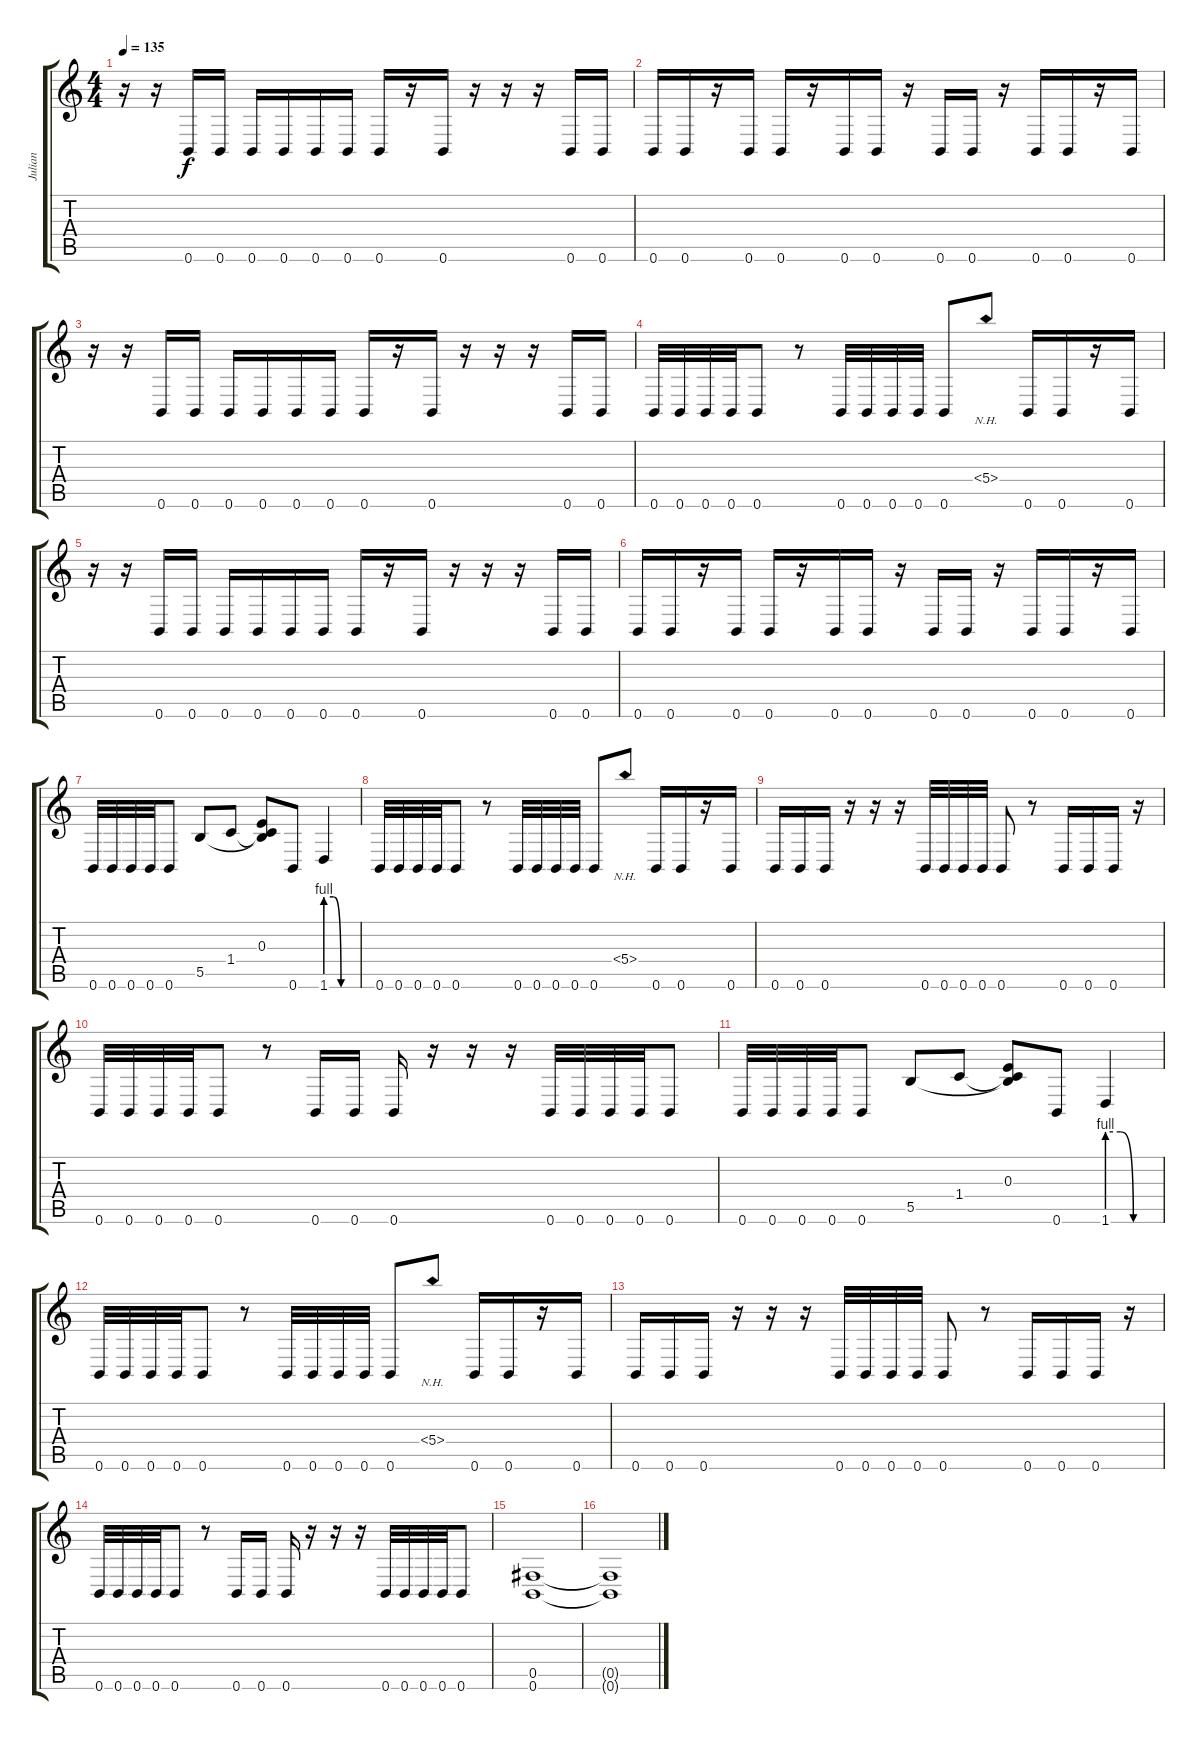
\track ("Julian" "Julian") {instrument overdrivenguitar}
\staff {score tabs}
\tuning (Db4 Ab3 E3 B2 Gb2 B1) {hide}
\ts (4 4)
\tempo 135
\clef g2
\ks c
r.16{dy f} r.16 0.6.16 0.6.16 0.6.16 0.6.16 0.6.16 0.6.16 0.6.16 r.16 0.6.16 r.16 r.16 r.16 0.6.16 0.6.16 |
0.6.16 0.6.16 r.16 0.6.16 0.6.16 r.16 0.6.16 0.6.16 r.16 0.6.16 0.6.16 r.16 0.6.16 0.6.16 r.16 0.6.16 |
r.16 r.16 0.6.16 0.6.16 0.6.16 0.6.16 0.6.16 0.6.16 0.6.16 r.16 0.6.16 r.16 r.16 r.16 0.6.16 0.6.16 |
0.6.32 0.6.32 0.6.32 0.6.32 0.6.8 r.8 0.6.32 0.6.32 0.6.32 0.6.32 0.6.8 5.4{nh}.8 0.6.16 0.6.16 r.16 0.6.16 |
r.16 r.16 0.6.16 0.6.16 0.6.16 0.6.16 0.6.16 0.6.16 0.6.16 r.16 0.6.16 r.16 r.16 r.16 0.6.16 0.6.16 |
0.6.16 0.6.16 r.16 0.6.16 0.6.16 r.16 0.6.16 0.6.16 r.16 0.6.16 0.6.16 r.16 0.6.16 0.6.16 r.16 0.6.16 |
0.6.32 0.6.32 0.6.32 0.6.32 0.6.8 5.5.8 1.4.8 (0.3 1.4{t} 5.5{t}).8 0.6.8 1.6{be (custom 0 4 15 4 30 0 60 0)}.4 |
0.6.32 0.6.32 0.6.32 0.6.32 0.6.8 r.8 0.6.32 0.6.32 0.6.32 0.6.32 0.6.8 5.4{nh}.8 0.6.16 0.6.16 r.16 0.6.16 |
0.6.16 0.6.16 0.6.16 r.16 r.16 r.16 0.6.32 0.6.32 0.6.32 0.6.32 0.6.8 r.8 0.6.16 0.6.16 0.6.16 r.16 |
0.6.32 0.6.32 0.6.32 0.6.32 0.6.8 r.8 0.6.16 0.6.16 0.6.16 r.16 r.16 r.16 0.6.32 0.6.32 0.6.32 0.6.32 0.6.8 |
0.6.32 0.6.32 0.6.32 0.6.32 0.6.8 5.5.8 1.4.8 (0.3 1.4{t} 5.5{t}).8 0.6.8 1.6{be (custom 0 4 15 4 30 0 60 0)}.4 |
0.6.32 0.6.32 0.6.32 0.6.32 0.6.8 r.8 0.6.32 0.6.32 0.6.32 0.6.32 0.6.8 5.4{nh}.8 0.6.16 0.6.16 r.16 0.6.16 |
0.6.16 0.6.16 0.6.16 r.16 r.16 r.16 0.6.32 0.6.32 0.6.32 0.6.32 0.6.8 r.8 0.6.16 0.6.16 0.6.16 r.16 |
0.6.32 0.6.32 0.6.32 0.6.32 0.6.8 r.8 0.6.16 0.6.16 0.6.16 r.16 r.16 r.16 0.6.32 0.6.32 0.6.32 0.6.32 0.6.8 |
(0.5 0.6).1{volume 0} |
(0.5{t} 0.6{t}).1
